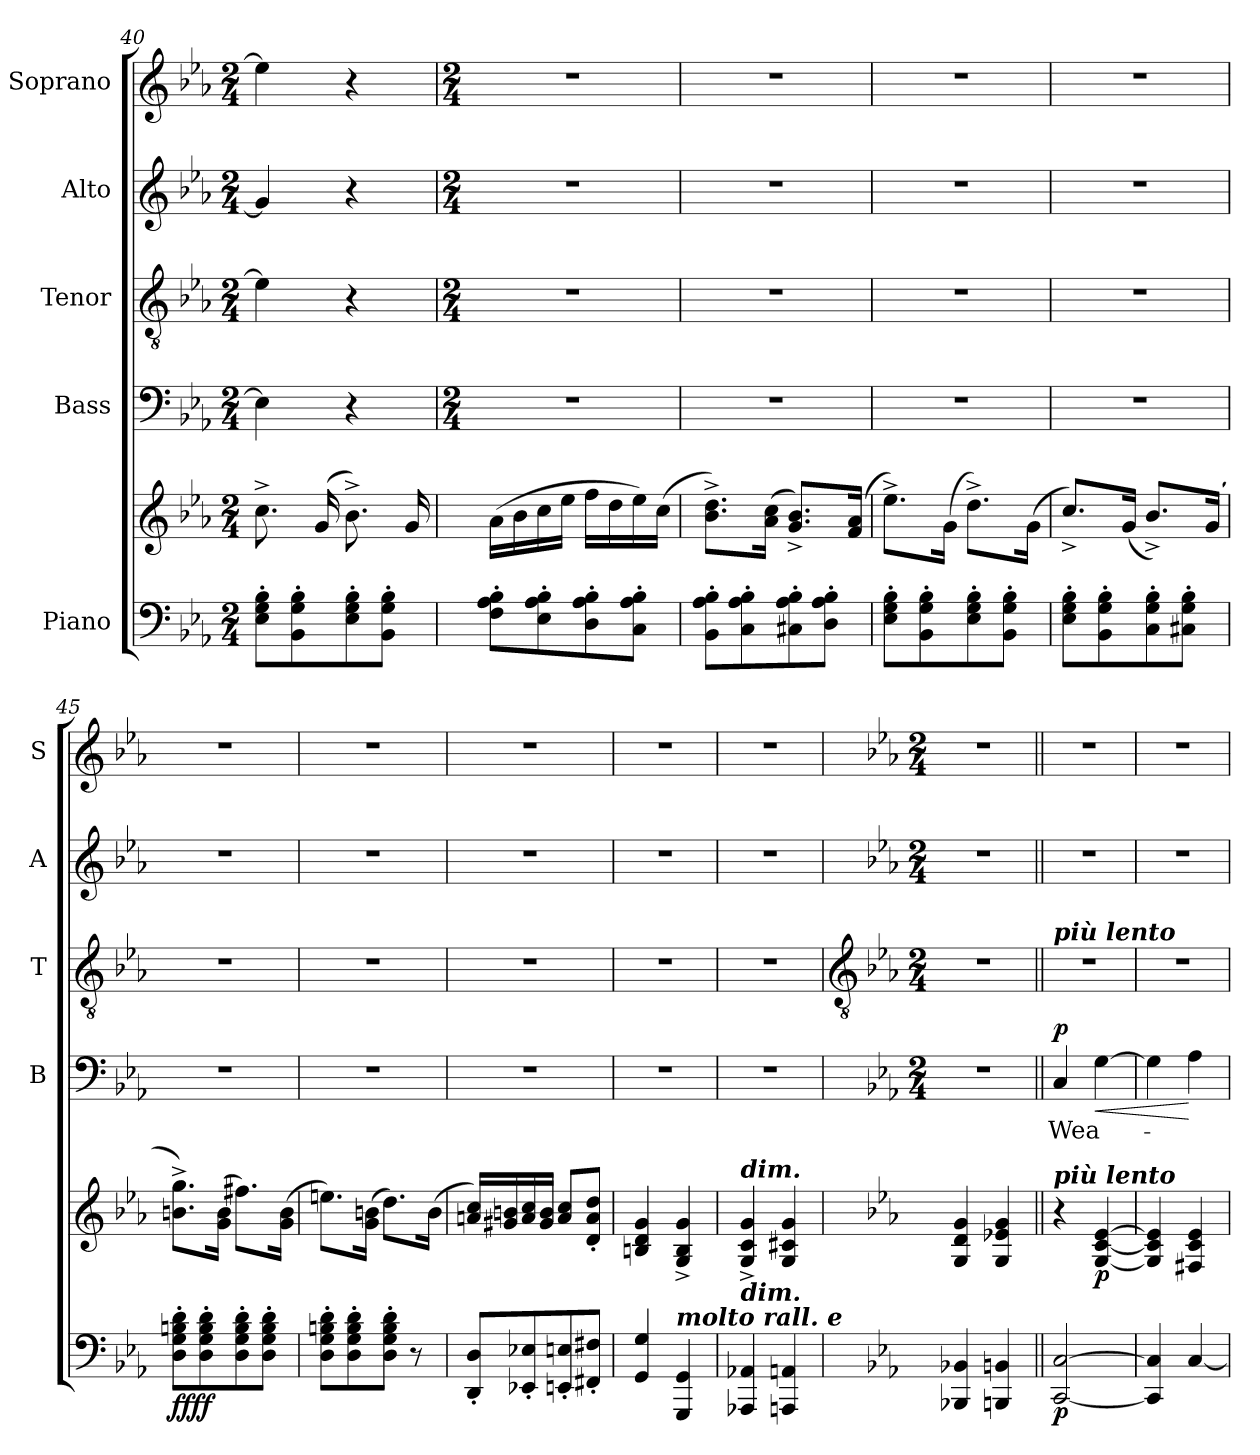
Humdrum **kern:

**kern	**kern	**dynam	**kern	**text	**dynam	**kern	**kern	**kern
*part5	*part5	*part5	*part4	*part4	*part4	*part3	*part2	*part1
*staff6	*staff5	*staff5/6	*staff4	*staff4	*staff4	*staff3	*staff2	*staff1
*I"Piano	*	*	*I"Bass	*	*	*I"Tenor	*I"Alto	*I"Soprano
*	*	*	*I'B	*	*	*I'T	*I'A	*I'S
*clefF4	*clefG2	*	*clefF4	*	*	*clefGv2	*clefG2	*clefG2
*k[b-e-a-]	*k[b-e-a-]	*	*k[b-e-a-]	*	*	*k[b-e-a-]	*k[b-e-a-]	*k[b-e-a-]
*E-:	*E-:	*	*E-:	*	*	*E-:	*E-:	*E-:
*M2/4	*M2/4	*	*M2/4	*	*	*M2/4	*M2/4	*M2/4
=40	=40	=40	=40	=40	=40	=40	=40	=40
8E-' 8G' 8B-'L	8.cc^L	.	4E-]	.	.	4e-]	4g]	4ee-]
8BB-' 8G' 8B-'	.	.	.	.	.	.	.	.
.	(<16gL	.	.	.	.	.	.	.
8E-' 8G' 8B-'	8.b-^)	.	4r	.	.	4r	4r	4r
8BB-' 8G' 8B-'J	.	.	.	.	.	.	.	.
.	16gJ	.	.	.	.	.	.	.
!!LO:LB:g=z
=41	=41	=41	=41	=41	=41	=41	=41	=41
*	*	*	*M2/4	*	*	*M2/4	*M2/4	*M2/4
8F' 8A-' 8B-'L	(>16a-LL	.	2r	.	.	2r	2r	2r
.	16b-	.	.	.	.	.	.	.
8E-' 8A-' 8B-'	16cc	.	.	.	.	.	.	.
.	16ee-JJ	.	.	.	.	.	.	.
8D' 8A-' 8B-'	16ffLL	.	.	.	.	.	.	.
.	16dd	.	.	.	.	.	.	.
8C' 8A-' 8B-'J	16ee-)	.	.	.	.	.	.	.
.	(>16ccJJ	.	.	.	.	.	.	.
=42	=42	=42	=42	=42	=42	=42	=42	=42
8BB-' 8A-' 8B-'L	8.b-^ 8.dd^L)	.	2r	.	.	2r	2r	2r
8C' 8A-' 8B-'	.	.	.	.	.	.	.	.
.	(16a- 16ccJ	.	.	.	.	.	.	.
8C#X' 8A-' 8B-'	8.g^ 8.b-^L)	.	.	.	.	.	.	.
8D' 8A-' 8B-'J	.	.	.	.	.	.	.	.
.	(>16f 16a-J	.	.	.	.	.	.	.
=43	=43	=43	=43	=43	=43	=43	=43	=43
8E-' 8G' 8B-'L	8.ee-^L)	.	2r	.	.	2r	2r	2r
8BB-' 8G' 8B-'	.	.	.	.	.	.	.	.
.	(16gJ	.	.	.	.	.	.	.
8E-' 8G' 8B-'	8.dd^L)	.	.	.	.	.	.	.
8BB-' 8G' 8B-'J	.	.	.	.	.	.	.	.
.	(16gJ	.	.	.	.	.	.	.
=44	=44	=44	=44	=44	=44	=44	=44	=44
8E-' 8G' 8B-'L	8.cc^L)	.	2r	.	.	2r	2r	2r
8BB-' 8G' 8B-'	.	.	.	.	.	.	.	.
.	(<16gJ	.	.	.	.	.	.	.
8C' 8G' 8B-'	8.b-^L)	.	.	.	.	.	.	.
8C#X' 8G' 8B-'J	.	.	.	.	.	.	.	.
.	(>16gJ	.	.	.	.	.	.	.
=45	=45	=45	=45	=45	=45	=45	=45	=45
!	!	!LO:DY:b=2	!	!	!	!	!	!
!	!	!LO:DY:n=1:b	!	!	!	!	!	!
8D' 8G' 8Bn' 8d'L	8.bn^ 8.gg^L)	ff ff	2r	.	.	2r	2r	2r
8D' 8G' 8B' 8d'	.	.	.	.	.	.	.	.
.	(16g 16bJ	.	.	.	.	.	.	.
8D' 8G' 8B' 8d'	8.ff#XL)	.	.	.	.	.	.	.
8D' 8G' 8B' 8d'J	.	.	.	.	.	.	.	.
.	(>16g 16bJ	.	.	.	.	.	.	.
=46	=46	=46	=46	=46	=46	=46	=46	=46
8D' 8G' 8Bn' 8d'L	8.eenL)	.	2r	.	.	2r	2r	2r
8D' 8G' 8B' 8d'	.	.	.	.	.	.	.	.
.	(>16g 16bnJ	.	.	.	.	.	.	.
8D' 8G' 8B' 8d'J	8.ddL)	.	.	.	.	.	.	.
8r	.	.	.	.	.	.	.	.
.	(<16bJ	.	.	.	.	.	.	.
=47	=47	=47	=47	=47	=47	=47	=47	=47
8DD' 8D'L	16an 16ccLL)	.	2r	.	.	2r	2r	2r
.	16g#X 16bn	.	.	.	.	.	.	.
8EE-X' 8E-X'	16a 16cc	.	.	.	.	.	.	.
.	16g# 16bJJ	.	.	.	.	.	.	.
8EEn' 8En'	8a 8ccL	.	.	.	.	.	.	.
8FF#X' 8F#X'J	8d' 8a' 8dd'J	.	.	.	.	.	.	.
=48	=48	=48	=48	=48	=48	=48	=48	=48
4GG 4G	4Bn 4d 4g	.	2r	.	.	2r	2r	2r
!LO:TX:a:Bi:t=molto rall. e	!	!	!	!	!	!	!	!
4GGG 4GG	4G^ 4B^ 4g^	.	.	.	.	.	.	.
=49	=49	=49	=49	=49	=49	=49	=49	=49
!	!LO:TX:a:Bi:t=dim.	!	!	!	!	!	!	!
!LO:TX:a:Bi:t=dim.	!	!	!	!	!	!	!	!
4AAA-X 4AA-X	4G^ 4c^ 4g^	.	2r	.	.	2r	2r	2r
4AAAn 4AAn	4G 4c#X 4g	.	.	.	.	.	.	.
!!LO:LB:g=z
=50	=50	=50	=50	=50	=50	=50	=50	=50
*	*	*	*	*	*	*clefGv2	*	*
*	*	*	*k[b-e-a-]	*	*	*k[b-e-a-]	*	*
*	*	*	*E-:	*	*	*E-:	*	*
*	*	*	*M2/4	*	*	*M2/4	*M2/4	*M2/4
!	!	!	!LO:N:vis=1	!	!	!LO:N:vis=1	!	!
4BBB-X 4BB-X	4G 4d 4g	.	2r	.	.	2r	2r	2r
4BBBn 4BBn	4G 4e-X 4g	.	.	.	.	.	.	.
=51||	=51||	=51||	=51||	=51||	=51||	=51||	=51||	=51||
*	*MM66	*	*	*	*	*	*	*
!	!	!	!	!	!	!LO:TX:a:Bi:t=più lento	!	!
!	!LO:TX:a:Bi:t=più lento	!	!	!	!	!	!	!
!	!	!LO:DY:b=2	!	!LO:LY:b	!LO:DY:b	!LO:N:vis=1	!	!
[2CC [2C	4r	p	4C	Wea-	p	2r	2r	2r
!	!	!LO:DY:b	!	!	!LO:HP:b	!	!	!
.	[4G [4c [4e-	p	[4G	.	<	.	.	.
=52	=52	=52	=52	=52	=52	=52	=52	=52
!	!	!	!	!	!	!LO:N:vis=1	!	!
4CC] 4C]	4G] 4c] 4e-]	.	4G]	.	.	2r	2r	2r
[4C	4F#X 4c 4e-	.	4A-	.	[	.	.	.
=	=	=	=	=	=	=	=	=
*-	*-	*-	*-	*-	*-	*-	*-	*-
